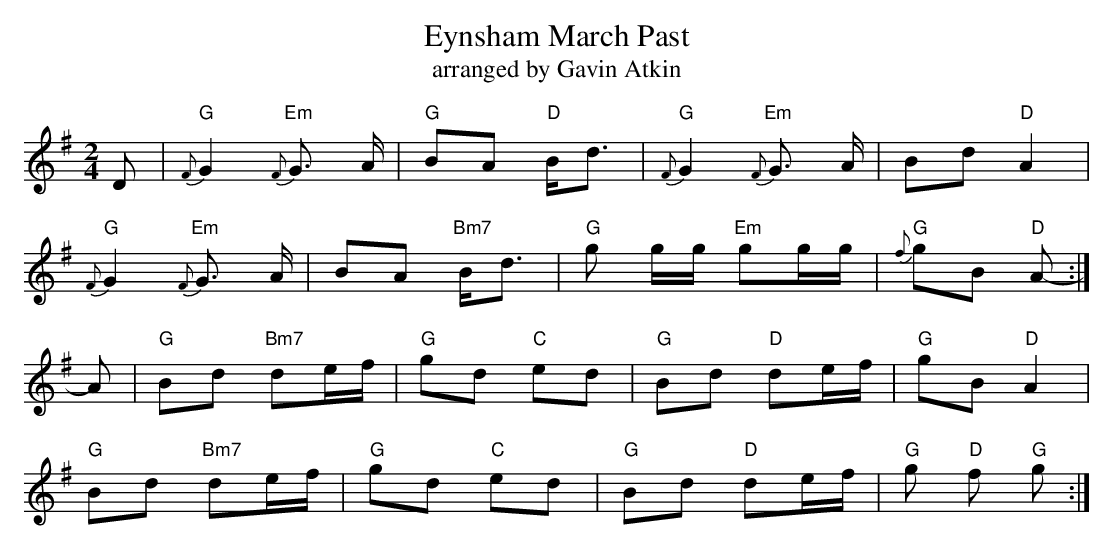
X:1
T: Eynsham March Past
T: arranged by Gavin Atkin
M:2/4
L:1/16
K:G
D2|"G" {F#}G4 "Em"{F#}G3 A|"G"B2A2 "D"Bd3 |"G"{F#}G4 "Em"{F#}G3 A|B2d2 "D"A4 |
"G"{F#}G4 "Em"{F#}G3 A|B2A2 "Bm7"Bd3|"G"g2 gg "Em"g2gg |"G"{f#}g2B2 "D"A2-:|]
A2|"G"B2d2 "Bm7" d2ef|"G"g2d2 "C"e2d2|"G"B2d2 "D"d2ef|"G"g2B2 "D"A4 |
"G"B2d2 "Bm7"d2ef|"G"g2d2 "C"e2d2|"G"B2d2 "D"d2ef|"G"g2 "D"f2 "G"g2 :|]
